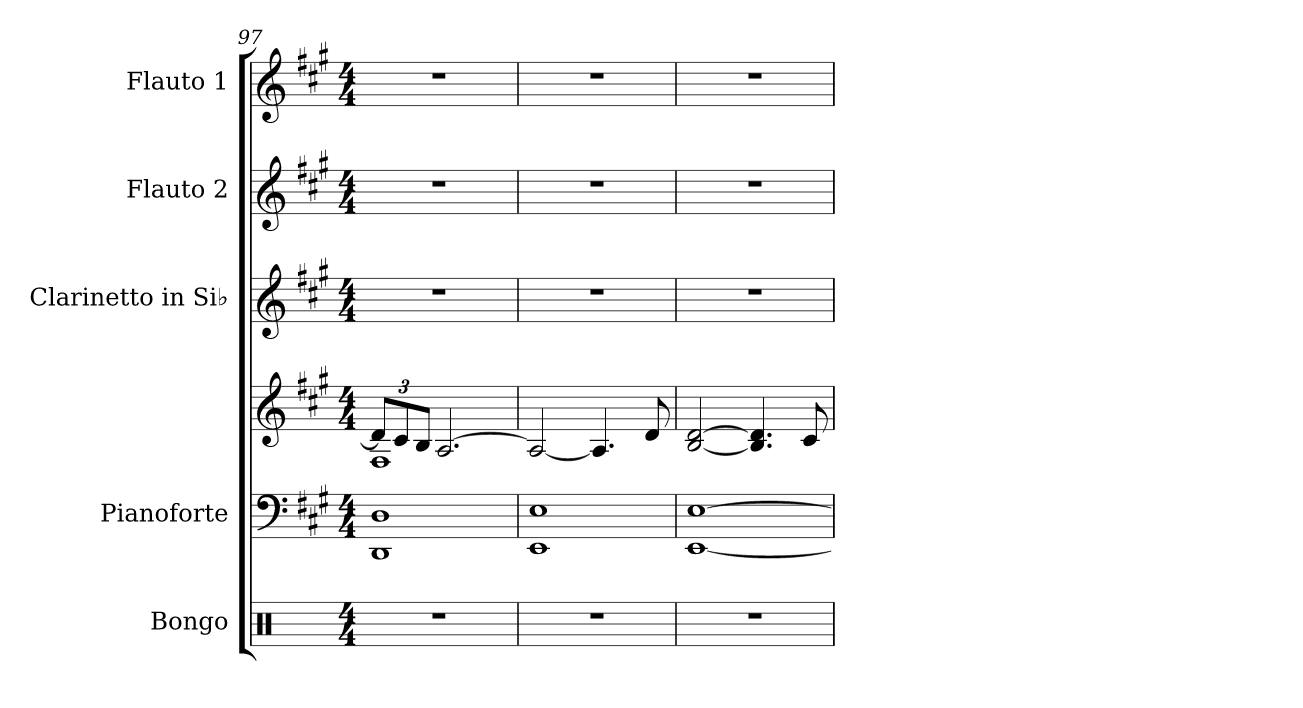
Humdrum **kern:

**kern	**kern	**kern	**kern	**kern	**kern
*part5	*part4	*part4	*part3	*part2	*part1
*staff6	*staff5	*staff4	*staff3	*staff2	*staff1
*I"Bongo	*I"Pianoforte	*	*I"Clarinetto in Si♭	*I"Flauto 2	*I"Flauto 1
*I'Bon.	*I'Pf.	*	*I'Cl. Si♭	*I'Fl.2	*I'Fl.1
*clefX	*clefF4	*clefG2	*clefG2	*clefG2	*clefG2
*	*	*	*ITrd1c2	*	*
*k[]	*k[f#c#g#]	*k[f#c#g#]	*k[f#]	*k[f#c#g#]	*k[f#c#g#]
*M4/4	*M4/4	*M4/4	*M4/4	*M4/4	*M4/4
*	*	*Xbrackettup	*	*	*
=97	=97	=97	=97	=97	=97
*	*	*^	*	*	*
1r	1DD 1D	12d/L]	1F#	1r	1r	1r
.	.	12c#/	.	.	.	.
.	.	12B/J	.	.	.	.
.	.	[2.A/	.	.	.	.
*	*	*v	*v	*	*	*
=98	=98	=98	=98	=98	=98
1r	1EE 1E	2A/_	1r	1r	1r
.	.	4.A/]	.	.	.
.	.	8d/	.	.	.
=99	=99	=99	=99	=99	=99
1r	[1EE [1E	[2B/ [2d/	1r	1r	1r
.	.	4.B/] 4.d/]	.	.	.
.	.	8c#/	.	.	.
=	=	=	=	=	=
*-	*-	*-	*-	*-	*-
